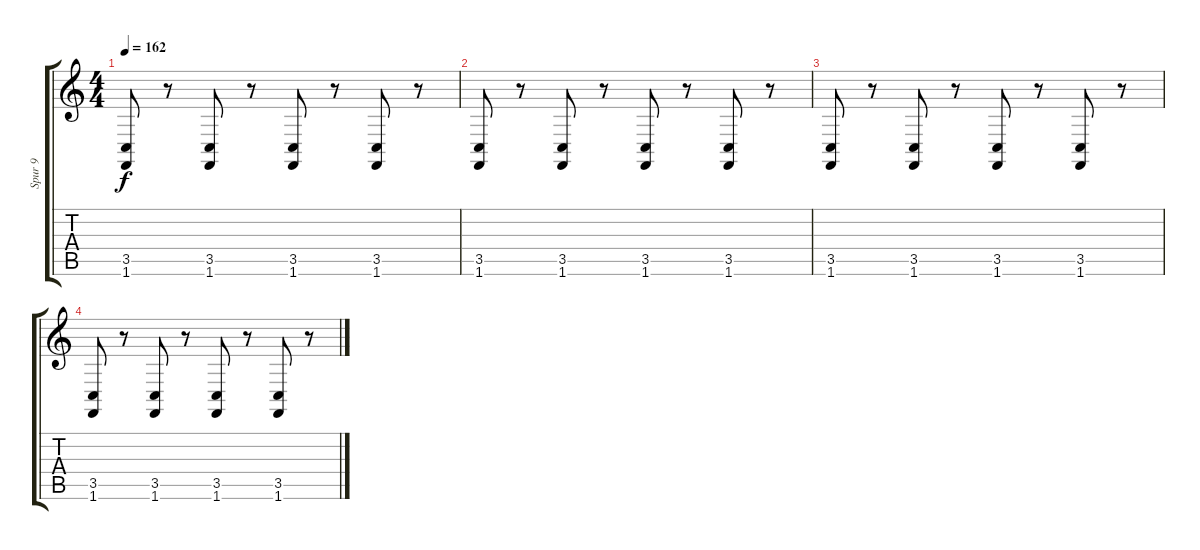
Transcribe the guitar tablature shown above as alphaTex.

\track ("Spur 9" "Spur 9") {instrument tubularbells}
\staff {score tabs}
\tuning (E4 B3 G3 D3 A2 E2) {hide}
\ts (4 4)
\tempo 162
\clef g2
\ks c
(3.5 1.6).8{dy f} r.8 (3.5 1.6).8 r.8 (3.5 1.6).8 r.8 (3.5 1.6).8 r.8 |
(3.5 1.6).8 r.8 (3.5 1.6).8 r.8 (3.5 1.6).8 r.8 (3.5 1.6).8 r.8 |
(3.5 1.6).8 r.8 (3.5 1.6).8 r.8 (3.5 1.6).8 r.8 (3.5 1.6).8 r.8 |
(3.5 1.6).8 r.8 (3.5 1.6).8 r.8 (3.5 1.6).8 r.8 (3.5 1.6).8 r.8
